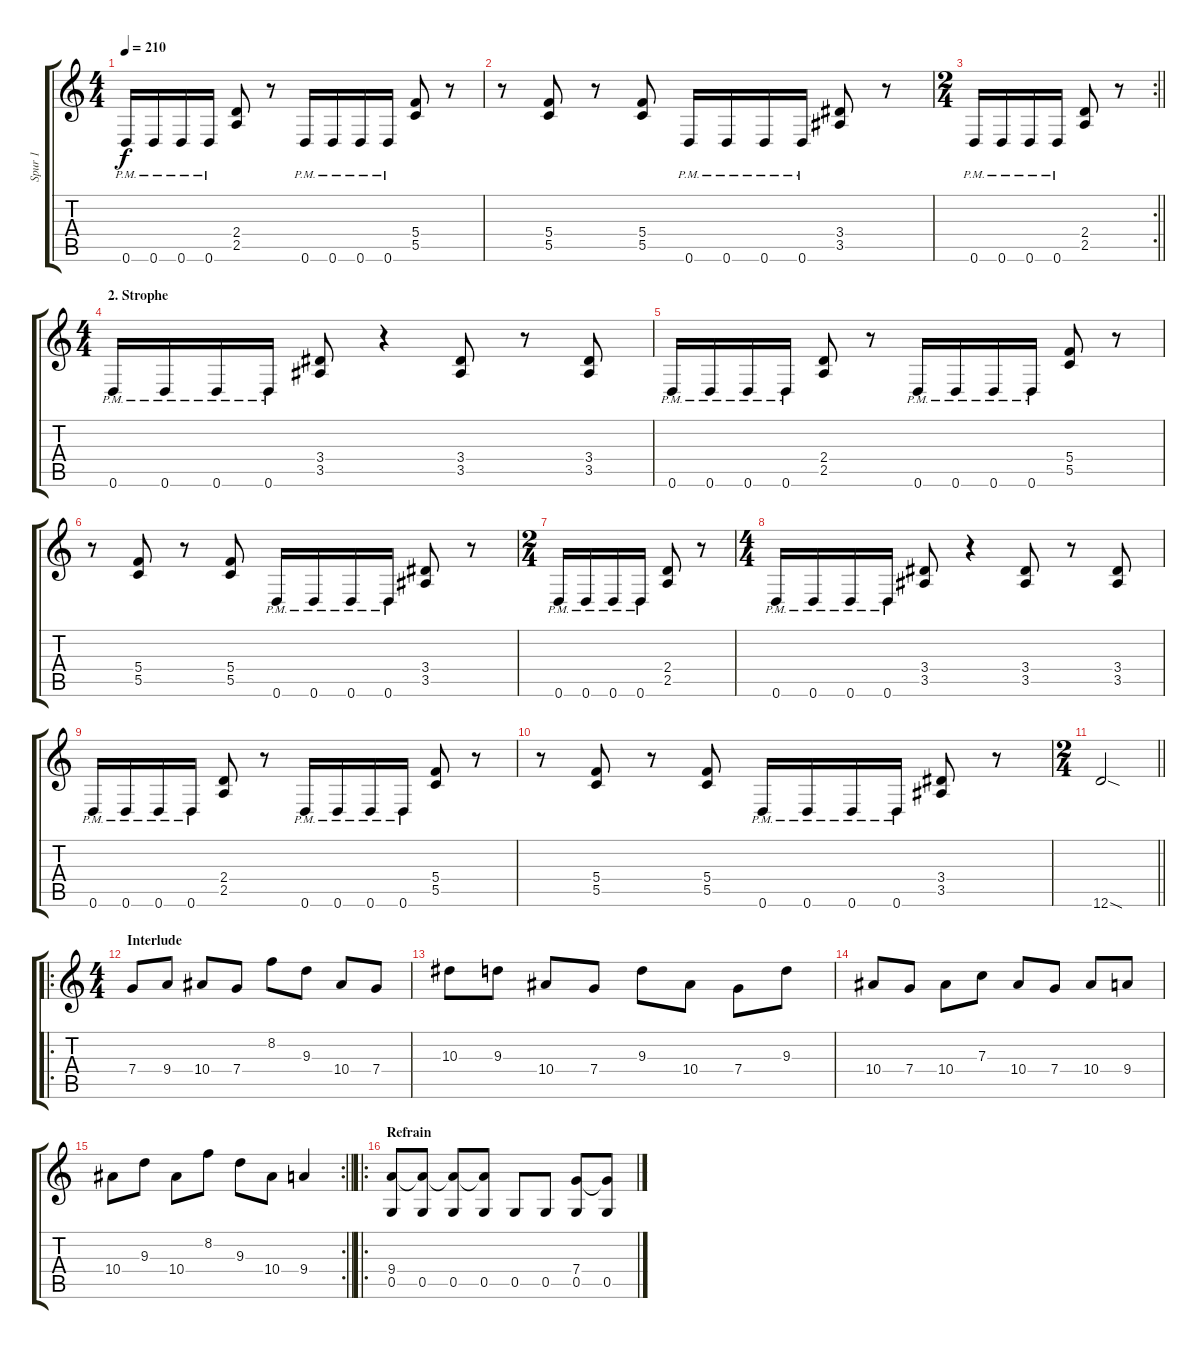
\track ("Spur 1" "Spur 1") {instrument distortionguitar}
\staff {score tabs}
\tuning (D4 A3 F3 C3 G2 D2) {hide}
\ts (4 4)
\tempo 210
\clef g2
\ks c
0.6{pm}.16{dy f} 0.6{pm}.16 0.6{pm}.16 0.6{pm}.16 (2.4 2.5).8 r.8 0.6{pm}.16 0.6{pm}.16 0.6{pm}.16 0.6{pm}.16 (5.4 5.5).8 r.8 |
r.8 (5.4 5.5).8 r.8 (5.4 5.5).8 0.6{pm}.16 0.6{pm}.16 0.6{pm}.16 0.6{pm}.16 (3.4 3.5).8 r.8 |
\rc 2
\ts (2 4)
\barLineRight lightlight
0.6{pm}.16 0.6{pm}.16 0.6{pm}.16 0.6{pm}.16 (2.4 2.5).8 r.8 |
\ts (4 4)
\section ("" "2. Strophe")
0.6{pm}.16 0.6{pm}.16 0.6{pm}.16 0.6{pm}.16 (3.4 3.5).8 r.4 (3.4 3.5).8 r.8 (3.4 3.5).8 |
0.6{pm}.16 0.6{pm}.16 0.6{pm}.16 0.6{pm}.16 (2.4 2.5).8 r.8 0.6{pm}.16 0.6{pm}.16 0.6{pm}.16 0.6{pm}.16 (5.4 5.5).8 r.8 |
r.8 (5.4 5.5).8 r.8 (5.4 5.5).8 0.6{pm}.16 0.6{pm}.16 0.6{pm}.16 0.6{pm}.16 (3.4 3.5).8 r.8 |
\ts (2 4)
0.6{pm}.16 0.6{pm}.16 0.6{pm}.16 0.6{pm}.16 (2.4 2.5).8 r.8 |
\ts (4 4)
0.6{pm}.16 0.6{pm}.16 0.6{pm}.16 0.6{pm}.16 (3.4 3.5).8 r.4 (3.4 3.5).8 r.8 (3.4 3.5).8 |
0.6{pm}.16 0.6{pm}.16 0.6{pm}.16 0.6{pm}.16 (2.4 2.5).8 r.8 0.6{pm}.16 0.6{pm}.16 0.6{pm}.16 0.6{pm}.16 (5.4 5.5).8 r.8 |
r.8 (5.4 5.5).8 r.8 (5.4 5.5).8 0.6{pm}.16 0.6{pm}.16 0.6{pm}.16 0.6{pm}.16 (3.4 3.5).8 r.8 |
\ts (2 4)
\barLineRight lightlight
12.6{sod}.2 |
\ro
\ts (4 4)
\section ("" "Interlude")
7.4.8 9.4.8 10.4.8 7.4.8 8.2.8 9.3.8 10.4.8 7.4.8 |
10.3.8 9.3.8 10.4.8 7.4.8 9.3.8 10.4.8 7.4.8 9.3.8 |
10.4.8 7.4.8 10.4.8 7.3.8 10.4.8 7.4.8 10.4.8 9.4.8 |
\rc 2
\barLineRight lightlight
10.4.8 9.3.8 10.4.8 8.2.8 9.3.8 10.4.8 9.4.4 |
\ro
\section ("" "Refrain")
(9.4 0.5).8{balance 8} (9.4{t} 0.5).8 (9.4{t} 0.5).8 (9.4{t} 0.5).8 0.5.8 0.5.8 (7.4 0.5).8 (7.4{t} 0.5).8
